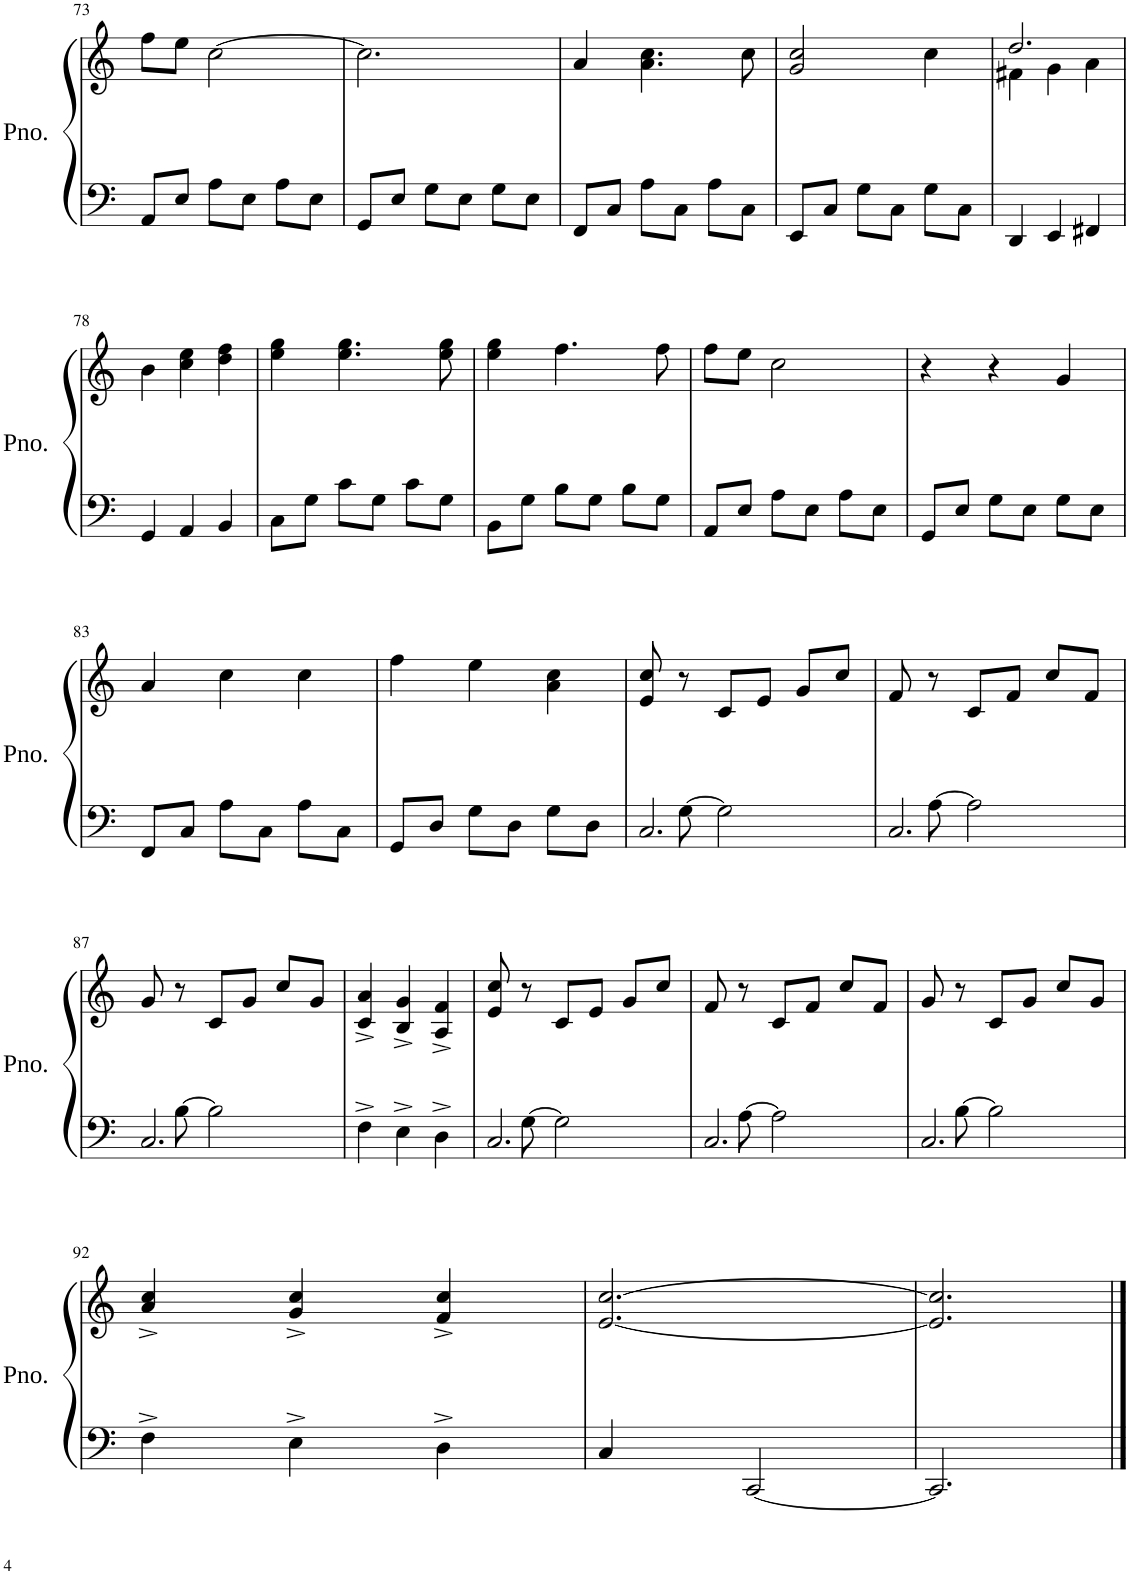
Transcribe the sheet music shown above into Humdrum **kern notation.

**kern	**kern
*part1	*part1
*staff2	*staff1
*I"Piano	*
*I'Pno.	*
!!LO:PB:g=z
*clefF4	*clefG2
*k[]	*k[]
*M3/4	*M3/4
=73	=73
8AA/L	8ff\L
8E/J	8ee\J
8A\L	[2cc\
8E\J	.
8A\L	.
8E\J	.
=74	=74
8GG/L	2.cc\]
8E/J	.
8G\L	.
8E\J	.
8G\L	.
8E\J	.
=75	=75
8FF/L	4a/
8C/J	.
8A\L	4.a\ 4.cc\
8C\J	.
8A\L	.
8C\J	8cc\
=76	=76
8EE/L	2g/ 2cc/
8C/J	.
8G\L	.
8C\J	.
8G\L	4cc\
8C\J	.
=77	=77
*	*^
4DD/	2.dd/	4f#X\
4EE/	.	4g\
4FF#X/	.	4a\
!!LO:LB:g=z	!!
=78	=78	=78
4GG/	4b\	2ryy
4AA/	4cc\ 4ee\	.
4BB/	4dd\ 4ff\	4ryy
*	*v	*v
=79	=79
8C\L	4ee\ 4gg\
8G\J	.
8c\L	4.ee\ 4.gg\
8G\J	.
8c\L	.
8G\J	8ee\ 8gg\
=80	=80
8BB\L	4ee\ 4gg\
8G\J	.
8B\L	4.ff\
8G\J	.
8B\L	.
8G\J	8ff\
=81	=81
8AA/L	8ff\L
8E/J	8ee\J
8A\L	2cc\
8E\J	.
8A\L	.
8E\J	.
=82	=82
8GG/L	4r
8E/J	.
8G\L	4r
8E\J	.
8G\L	4g/
8E\J	.
!!LO:LB:g=z
=83	=83
8FF/L	4a/
8C/J	.
8A\L	4cc\
8C\J	.
8A\L	4cc\
8C\J	.
=84	=84
8GG/L	4ff\
8D/J	.
8G\L	4ee\
8D\J	.
8G\L	4a\ 4cc\
8D\J	.
=85	=85
*^	*
2.C/	8ryy	8e/ 8cc/
.	[>8G\	8r
.	2G\]	8c/L
.	.	8e/J
.	.	8g/L
.	.	8cc/J
=86	=86	=86
2.C/	8ryy	8f/
.	[>8A\	8r
.	2A\]	8c/L
.	.	8f/J
.	.	8cc/L
.	.	8f/J
!!LO:LB:g=z
=87	=87	=87
2.C/	8ryy	8g/
.	[>8B\	8r
.	2B\]	8c/L
.	.	8g/J
.	.	8cc/L
.	.	8g/J
*v	*v	*
=88	=88
4F^\	4c/^ 4a/^
4E^\	4B/^ 4g/^
4D^\	4A/^ 4f/^
=89	=89
*^	*
2.C/	8ryy	8e/ 8cc/
.	[>8G\	8r
.	2G\]	8c/L
.	.	8e/J
.	.	8g/L
.	.	8cc/J
=90	=90	=90
2.C/	8ryy	8f/
.	[>8A\	8r
.	2A\]	8c/L
.	.	8f/J
.	.	8cc/L
.	.	8f/J
=91	=91	=91
2.C/	8ryy	8g/
.	[>8B\	8r
.	2B\]	8c/L
.	.	8g/J
.	.	8cc/L
.	.	8g/J
*v	*v	*
!!LO:LB:g=z
=92	=92
4F^\	4a/^ 4cc/^
4E^\	4g/^ 4cc/^
4D^\	4f/^ 4cc/^
=93	=93
4C/	[2.e/ [2.cc/
[2CC/	.
=94	=94
2.CC/]	2.e/] 2.cc/]
==	==
*-	*-
